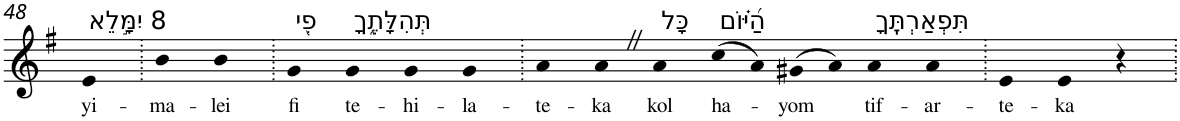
**kern	**text
*part1	*part1
*staff1	*staff1
*I"Piano	*
*I'Pno	*
!!LO:PB:g=z
*clefG2	*
*k[f#]	*
*G:	*
=48	=48
!LO:TX:a:t=8 יִמָּ֣לֵא	!
!	!LO:LY:b
4e	yi-
=49.	=49.
!	!LO:LY:b
4b	-ma-
!	!LO:LY:b
4b	-lei
=50.	=50.
!LO:TX:a:t=פִ֭י	!
!	!LO:LY:b
4g	fi
!LO:TX:a:t=תְּהִלָּתֶ֑ךָ	!
!	!LO:LY:b
4g	te-
!	!LO:LY:b
4g	-hi-
!	!LO:LY:b
4g	-la-
=51.	=51.
!	!LO:LY:b
4a	-te-
!	!LO:LY:b
4aZ	-ka
!LO:TX:a:t=כָּל	!
!	!LO:LY:b
4a	kol
!LO:TX:a:t=הַ֝יּ֗וֹם	!
!	!LO:LY:b
(>8cc	ha-
8a)	.
!	!LO:LY:b
(>8g#X	-yom
8a)	.
!LO:TX:a:t=תִּפְאַרְתֶּֽךָ	!
!	!LO:LY:b
4a	tif-
!	!LO:LY:b
4a	-ar-
=52.	=52.
!	!LO:LY:b
4e	-te-
!	!LO:LY:b
4e	-ka
4r	.
=.	=.
*-	*-
